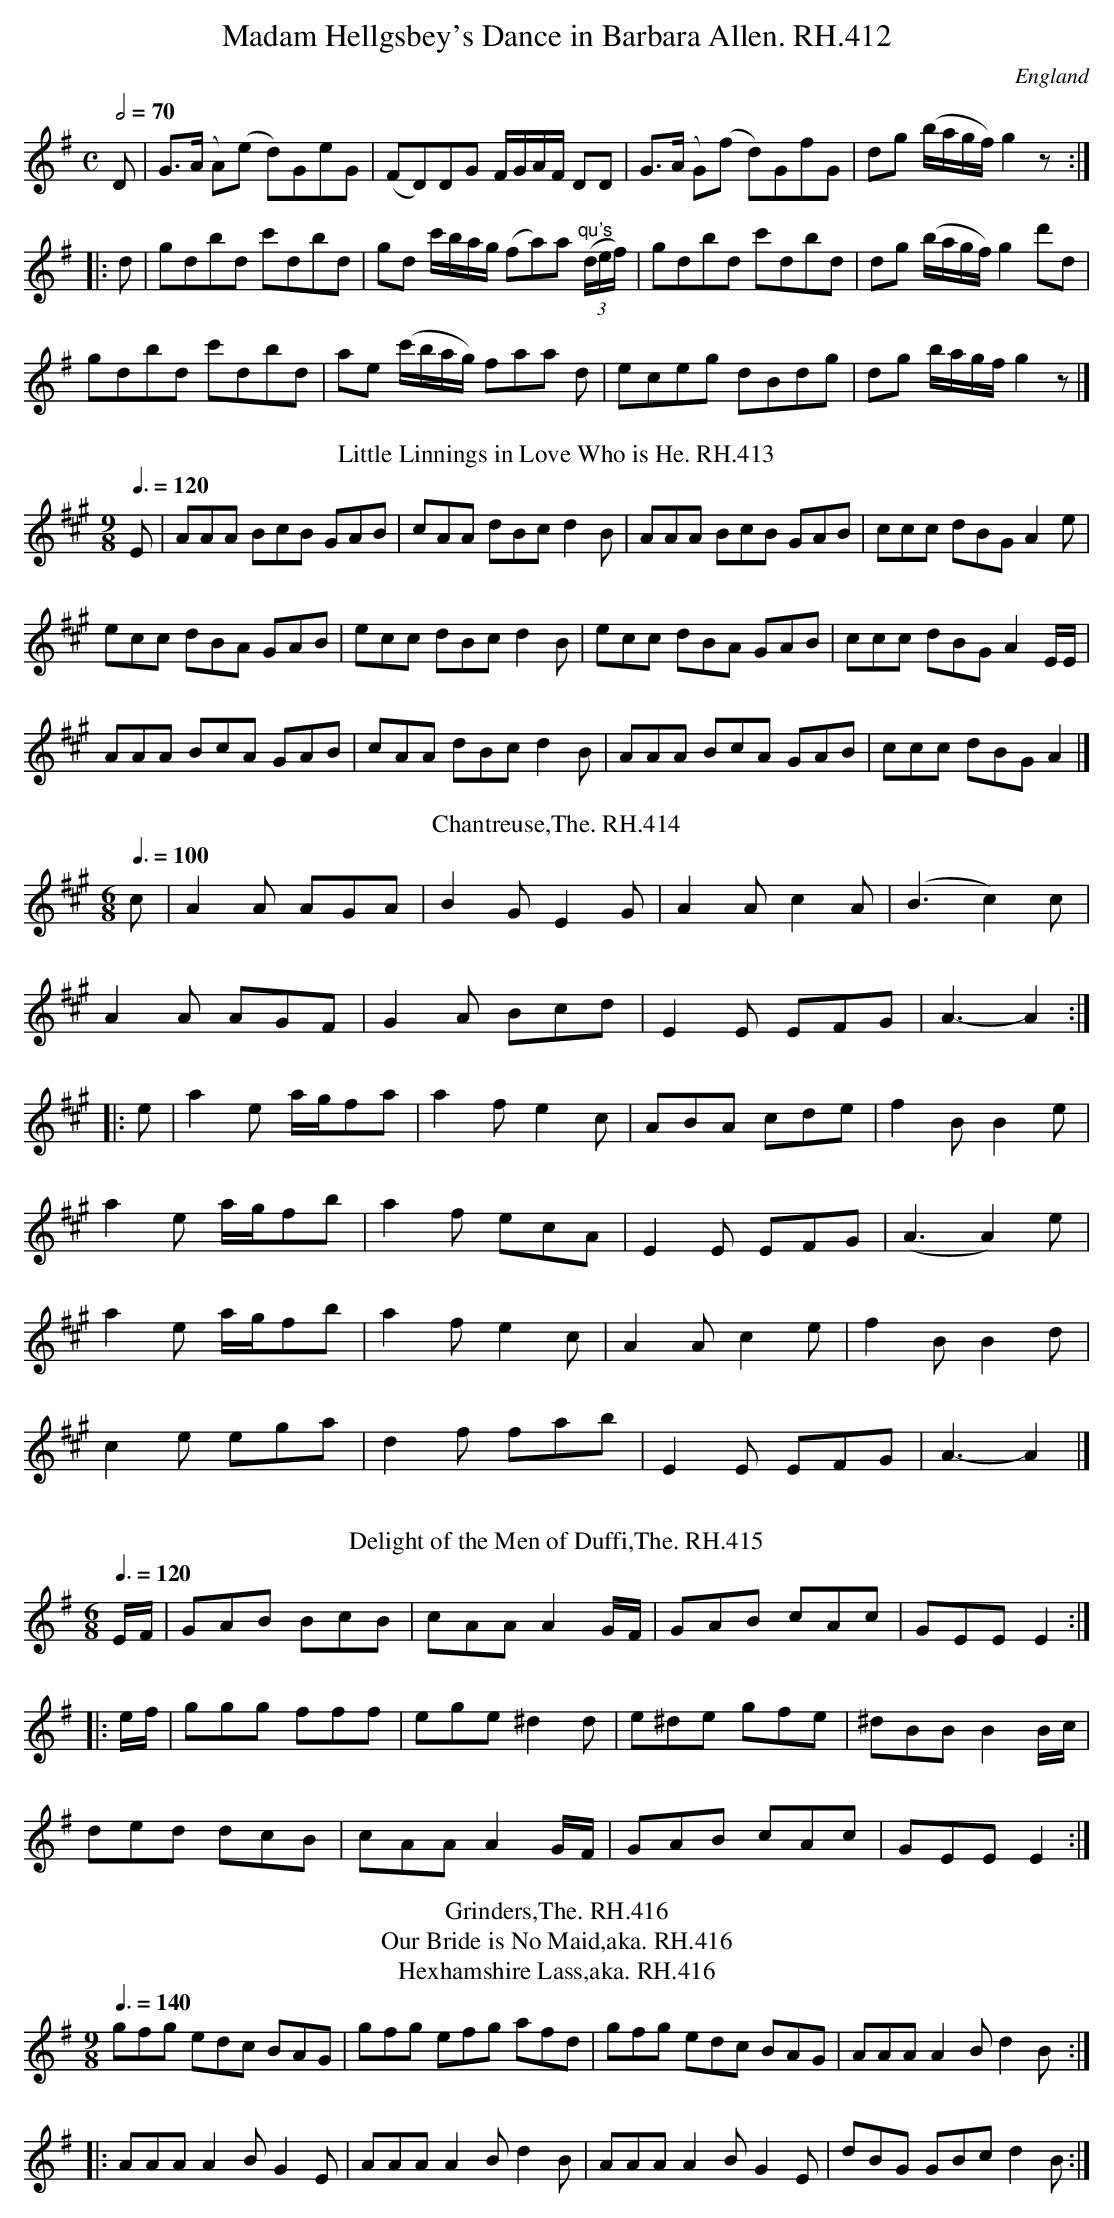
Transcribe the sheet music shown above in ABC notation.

X:1
T:Madam Hellgsbey's Dance in Barbara Allen. RH.412
O:England
M:C
L:1/8
Q:2/4=70
K:G
D|G>(A A)(e d)GeG|(FD)DG F/G/A/F/ DD|\
G>(A G)(f d)GfG|dg (b/a/g/f/)g2z:|!
|:d|gdbd c'dbd|gd c'/b/a/g/ (fa)a "qu's"((3d/e/f/)|\
gdbd c'dbd|dg (b/a/g/f/)g2d'd|!
gdbd c'dbd|ae (c'/b/a/g/) faa d|
eceg dBdg|dg b/a/g/f/ g2z|]
T:Little Linnings in Love Who is He. RH.413
O:England
M:9/8
L:1/8
Q:3/8=120
K:A
E|AAA BcB GAB|cAA dBc d2B|AAA BcB GAB|\
ccc dBG A2e|!
ecc dBA GAB|ecc dBc d2B|\
ecc dBA GAB|ccc dBG A2E/E/|!
AAA BcA GAB|\
cAA dBc d2B|AAA BcA GAB|ccc dBG A2|]
T:Chantreuse,The. RH.414
O:England
M:6/8
L:1/8
Q:3/8=100
K:A
c|A2A AGA|B2G E2G|A2A c2A|(B3 c2)c|!
A2A AGF|G2A Bcd|E2E EFG|A3- A2:|!
|:e|a2e a/g/fa|a2f e2c|ABA cde|f2B B2e|!
a2e a/g/fb|a2f ecA|E2E EFG|(A3 A2)e|!
a2e a/g/fb|a2fe2c|A2Ac2e|f2B B2d|!
c2e ega|d2f fab|E2E EFG|A3- A2|]
T:Delight of the Men of Duffi,The. RH.415
O:England
M:6/8
L:1/8
Q:3/8=120
K:G
E/F/|GAB BcB|cAA A2G/F/|GAB cAc|GEE E2:|!
|:e/f/|ggg fff|ege ^d2d|e^de gfe|^dBB B2B/c/|!
ded dcB|cAA A2G/F/|GAB cAc|GEE E2:|
T:Grinders,The. RH.416
T:Our Bride is No Maid,aka. RH.416
T:Hexhamshire Lass,aka. RH.416
O:England
M:9/8
L:1/8
Q:3/8=140
K:G
gfg edc BAG|gfg efg afd|\
gfg edc BAG|AAA A2B d2B:|!
|:AAA A2B G2E|AAA A2B d2B|\
AAA A2B G2E|dBG GBc d2B:|
